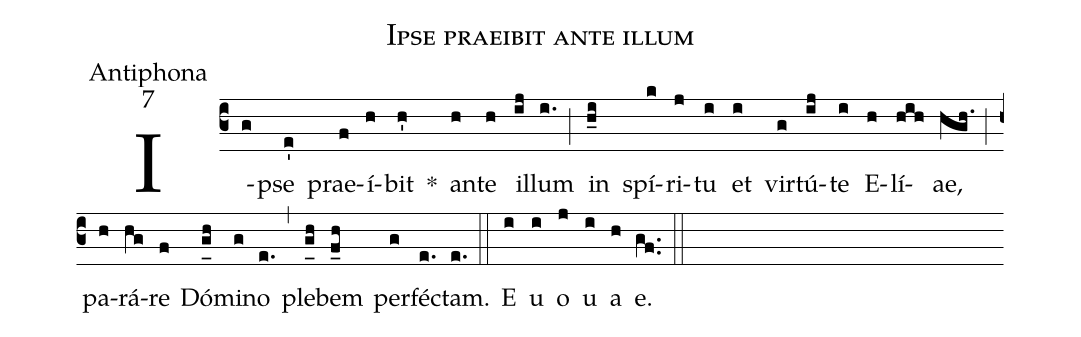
name:Ipse praeibit ante illum;
office-part:Antiphona;
mode:7;
%%
(c3) I(g)pse(e') prae(f)í(h)bit(h') *() an(h)te(h) il(ij)lum(i.) (;) in(h_i) spí(k)ri(j)tu(i) et(i) vir(g)tú(ij)te(i) E(h)lí(hih)ae,(hgh.) (;) pa(h)rá(hg)re(f) Dó(g_[uh:l]h)mi(g)no(e.) (,) ple(g_[uh:l]h)bem(f_h) per(g)fé(e.)ctam.(e.) (::) <eu>E(i) u(i) o(j) u(i) a(h) e.</eu>(gf..) (::)
